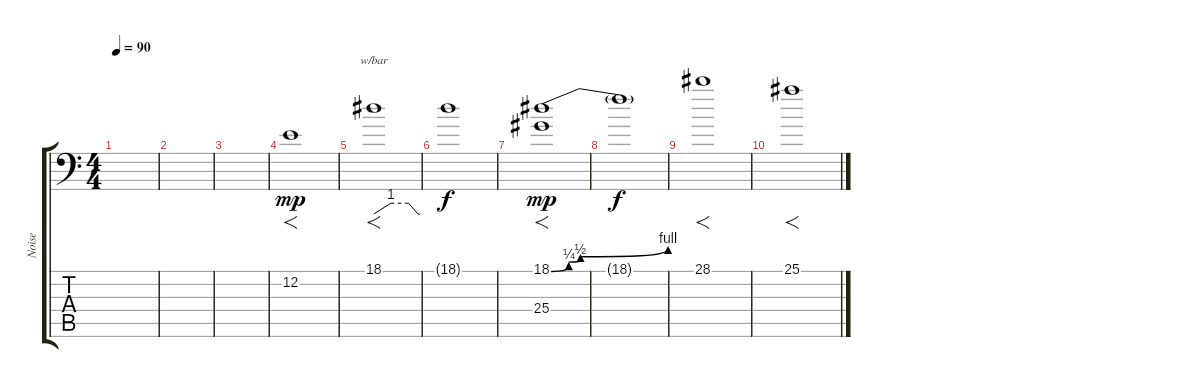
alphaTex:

\track ("Noise" "Noise") {instrument stringensemble1}
\staff {score tabs}
\tuning (A3 E3 C3 G2 D2 G1) {hide}
\ts (4 4)
\tempo 90
\clef f4
\ks c
|
|
|
12.2.1{f dy mp} |
18.1.1{f tbe (custom default 0 0 22 4 45 4 57 0 60 0)} |
18.1{t}.1{dy f} |
(18.1{be (custom 0 0 9 1 15 2 60 4)} 25.4).1{f dy mp} |
18.1{t}.1{dy f} |
28.1.1{f} |
25.1.1{f}
